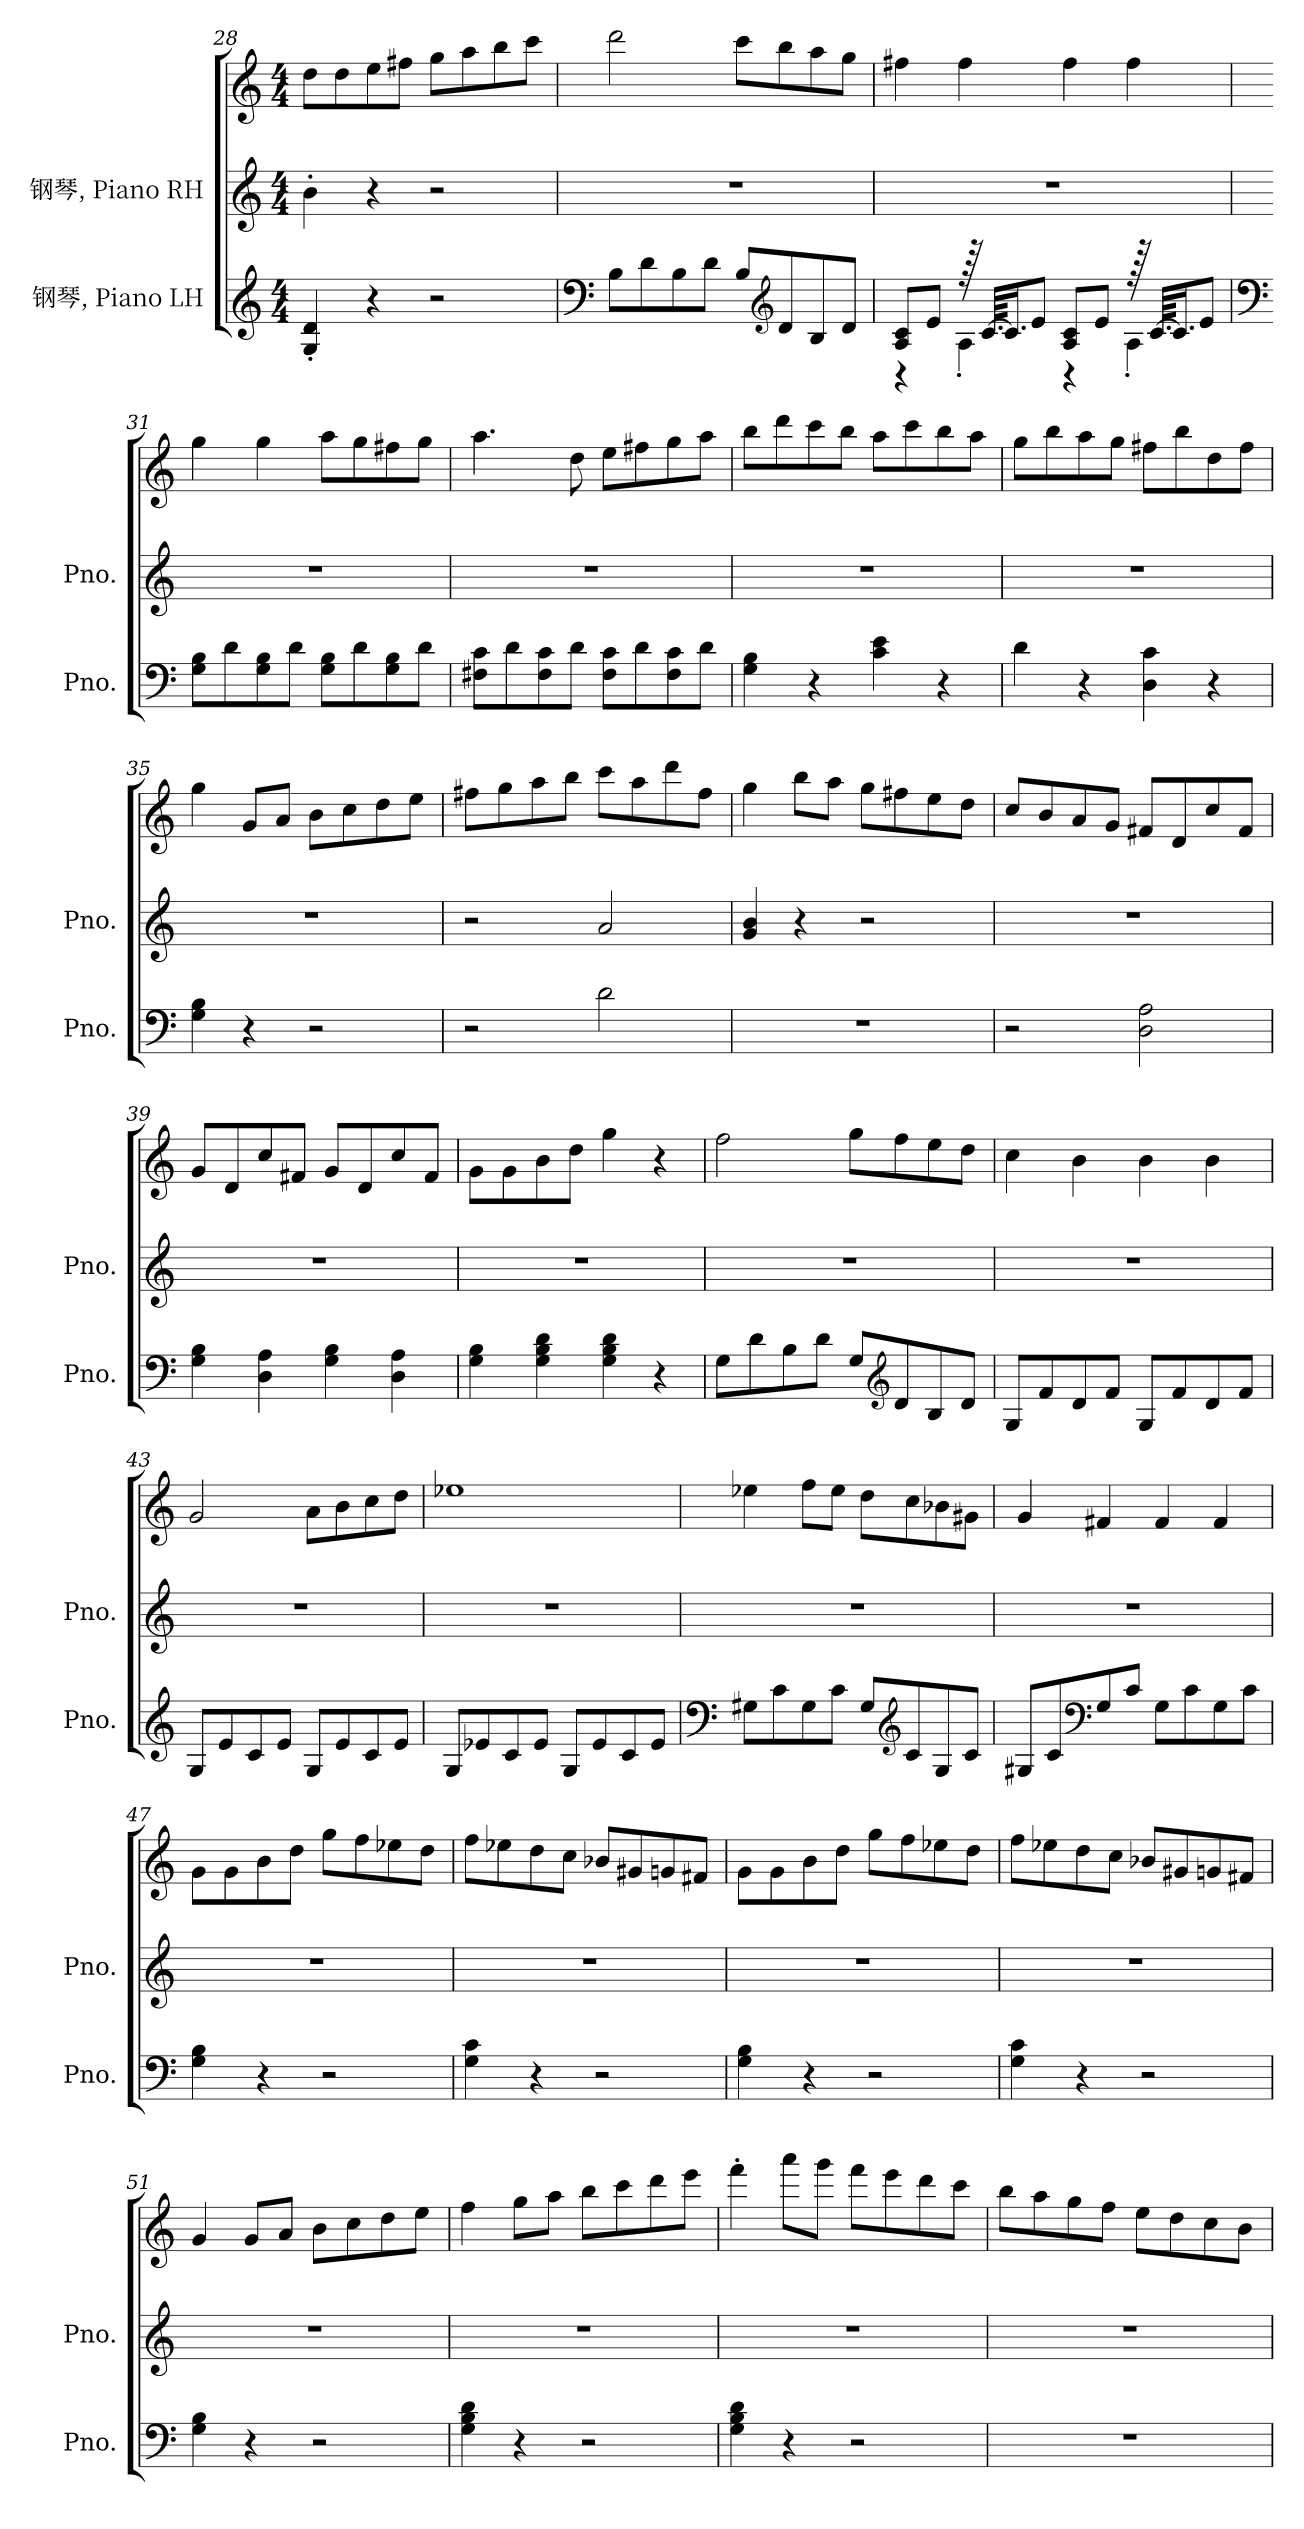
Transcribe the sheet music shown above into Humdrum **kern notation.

**kern	**kern	**kern
*part2	*part1	*part1
*staff3	*staff2	*staff1
*I"钢琴, Piano LH	*I"钢琴, Piano RH	*
*I'Pno.	*I'Pno.	*
!!LO:LB:g=z
*clefG2	*clefG2	*clefG2
*k[]	*k[]	*k[]
*M4/4	*M4/4	*M4/4
=28	=28	=28
4G/' 4d/'	4b'\	8dd\L
.	.	8dd\
4r	4r	8ee\
.	.	8ff#X\J
2r	2r	8gg\L
.	.	8aa\
.	.	8bb\
.	.	8ccc\J
=29	=29	=29
*clefF4	*	*
8B\L	1r	2ddd\
8d\	.	.
8B\	.	.
8d\J	.	.
8B/L	.	8ccc\L
*clefG2	*	*
8d/	.	8bb\
8B/	.	8aa\
8d/J	.	8gg\J
=30	=30	=30
*^	*	*
8A/ 8c/L	4r	1r	4ff#X\
8e/J	.	.	.
128r	4A'\	.	4ff#\
[64.c/KKLL	.	.	.
16.c/J]	.	.	.
8e/J	.	.	.
8A/ 8c/L	4r	.	4ff#\
8e/J	.	.	.
128r	4A'\	.	4ff#\
[64.c/KKLL	.	.	.
16.c/J]	.	.	.
8e/J	.	.	.
*v	*v	*	*
!!LO:PB:g=z
=31	=31	=31
*clefF4	*	*
8G\ 8B\L	1r	4gg\
8d\	.	.
8G\ 8B\	.	4gg\
8d\J	.	.
8G\ 8B\L	.	8aa\L
8d\	.	8gg\
8G\ 8B\	.	8ff#X\
8d\J	.	8gg\J
=32	=32	=32
8F#X\ 8c\L	1r	4.aa\
8d\	.	.
8F#\ 8c\	.	.
8d\J	.	8dd\
8F#\ 8c\L	.	8ee\L
8d\	.	8ff#X\
8F#\ 8c\	.	8gg\
8d\J	.	8aa\J
=33	=33	=33
4G\ 4B\	1r	8bb\L
.	.	8ddd\
4r	.	8ccc\
.	.	8bb\J
4c\ 4e\	.	8aa\L
.	.	8ccc\
4r	.	8bb\
.	.	8aa\J
=34	=34	=34
4d\	1r	8gg\L
.	.	8bb\
4r	.	8aa\
.	.	8gg\J
4D\ 4c\	.	8ff#X\L
.	.	8bb\
4r	.	8dd\
.	.	8ff#\J
!!LO:LB:g=z
=35	=35	=35
4G\ 4B\	1r	4gg\
4r	.	8g/L
.	.	8a/J
2r	.	8b\L
.	.	8cc\
.	.	8dd\
.	.	8ee\J
=36	=36	=36
2r	2r	8ff#X\L
.	.	8gg\
.	.	8aa\
.	.	8bb\J
2d\	2a/	8ccc\L
.	.	8aa\
.	.	8ddd\
.	.	8ff#\J
=37	=37	=37
1r	4g/ 4b/	4gg\
.	4r	8bb\L
.	.	8aa\J
.	2r	8gg\L
.	.	8ff#X\
.	.	8ee\
.	.	8dd\J
=38	=38	=38
2r	1r	8cc/L
.	.	8b/
.	.	8a/
.	.	8g/J
2D\ 2A\	.	8f#X/L
.	.	8d/
.	.	8cc/
.	.	8f#/J
!!LO:LB:g=z
=39	=39	=39
4G\ 4B\	1r	8g/L
.	.	8d/
4D\ 4A\	.	8cc/
.	.	8f#X/J
4G\ 4B\	.	8g/L
.	.	8d/
4D\ 4A\	.	8cc/
.	.	8f#/J
=40	=40	=40
4G\ 4B\	1r	8g\L
.	.	8g\
4G\ 4B\ 4d\	.	8b\
.	.	8dd\J
4G\ 4B\ 4d\	.	4gg\
4r	.	4r
=41	=41	=41
8G\L	1r	2ff\
8d\	.	.
8B\	.	.
8d\J	.	.
8G/L	.	8gg\L
*clefG2	*	*
8d/	.	8ff\
8B/	.	8ee\
8d/J	.	8dd\J
=42	=42	=42
8G/L	1r	4cc\
8f/	.	.
8d/	.	4b\
8f/J	.	.
8G/L	.	4b\
8f/	.	.
8d/	.	4b\
8f/J	.	.
=43	=43	=43
8G/L	1r	2g/
8e/	.	.
8c/	.	.
8e/J	.	.
8G/L	.	8a\L
8e/	.	8b\
8c/	.	8cc\
8e/J	.	8dd\J
!!LO:LB:g=z
=44	=44	=44
8G/L	1r	1ee-X
8e-X/	.	.
8c/	.	.
8e-/J	.	.
8G/L	.	.
8e-/	.	.
8c/	.	.
8e-/J	.	.
=45	=45	=45
*clefF4	*	*
8G#X\L	1r	4ee-X\
8c\	.	.
8G#\	.	8ff\L
8c\J	.	8ee-\J
8G#/L	.	8dd\L
*clefG2	*	*
8c/	.	8cc\
8G#/	.	8b-X\
8c/J	.	8g#X\J
=46	=46	=46
8G#X/L	1r	4g/
8c/	.	.
*clefF4	*	*
8G#/	.	4f#X/
8c/J	.	.
8G#\L	.	4f#/
8c\	.	.
8G#\	.	4f#/
8c\J	.	.
=47	=47	=47
4G\ 4B\	1r	8g\L
.	.	8g\
4r	.	8b\
.	.	8dd\J
2r	.	8gg\L
.	.	8ff\
.	.	8ee-X\
.	.	8dd\J
!!LO:PB:g=z
=48	=48	=48
4G\ 4c\	1r	8ff\L
.	.	8ee-X\
4r	.	8dd\
.	.	8cc\J
2r	.	8b-X/L
.	.	8g#X/
.	.	8gn/
.	.	8f#X/J
=49	=49	=49
4G\ 4B\	1r	8g\L
.	.	8g\
4r	.	8b\
.	.	8dd\J
2r	.	8gg\L
.	.	8ff\
.	.	8ee-X\
.	.	8dd\J
=50	=50	=50
4G\ 4c\	1r	8ff\L
.	.	8ee-X\
4r	.	8dd\
.	.	8cc\J
2r	.	8b-X/L
.	.	8g#X/
.	.	8gn/
.	.	8f#X/J
=51	=51	=51
4G\ 4B\	1r	4g/
4r	.	8g/L
.	.	8a/J
2r	.	8b\L
.	.	8cc\
.	.	8dd\
.	.	8ee\J
!!LO:LB:g=z
=52	=52	=52
4G\ 4B\ 4d\	1r	4ff\
4r	.	8gg\L
.	.	8aa\J
2r	.	8bb\L
.	.	8ccc\
.	.	8ddd\
.	.	8eee\J
=53	=53	=53
4G\ 4B\ 4d\	1r	4fff'\
4r	.	8aaa\L
.	.	8ggg\J
2r	.	8fff\L
.	.	8eee\
.	.	8ddd\
.	.	8ccc\J
=54	=54	=54
1r	1r	8bb\L
.	.	8aa\
.	.	8gg\
.	.	8ff\J
.	.	8ee\L
.	.	8dd\
.	.	8cc\
.	.	8b\J
=	=	=
*-	*-	*-
